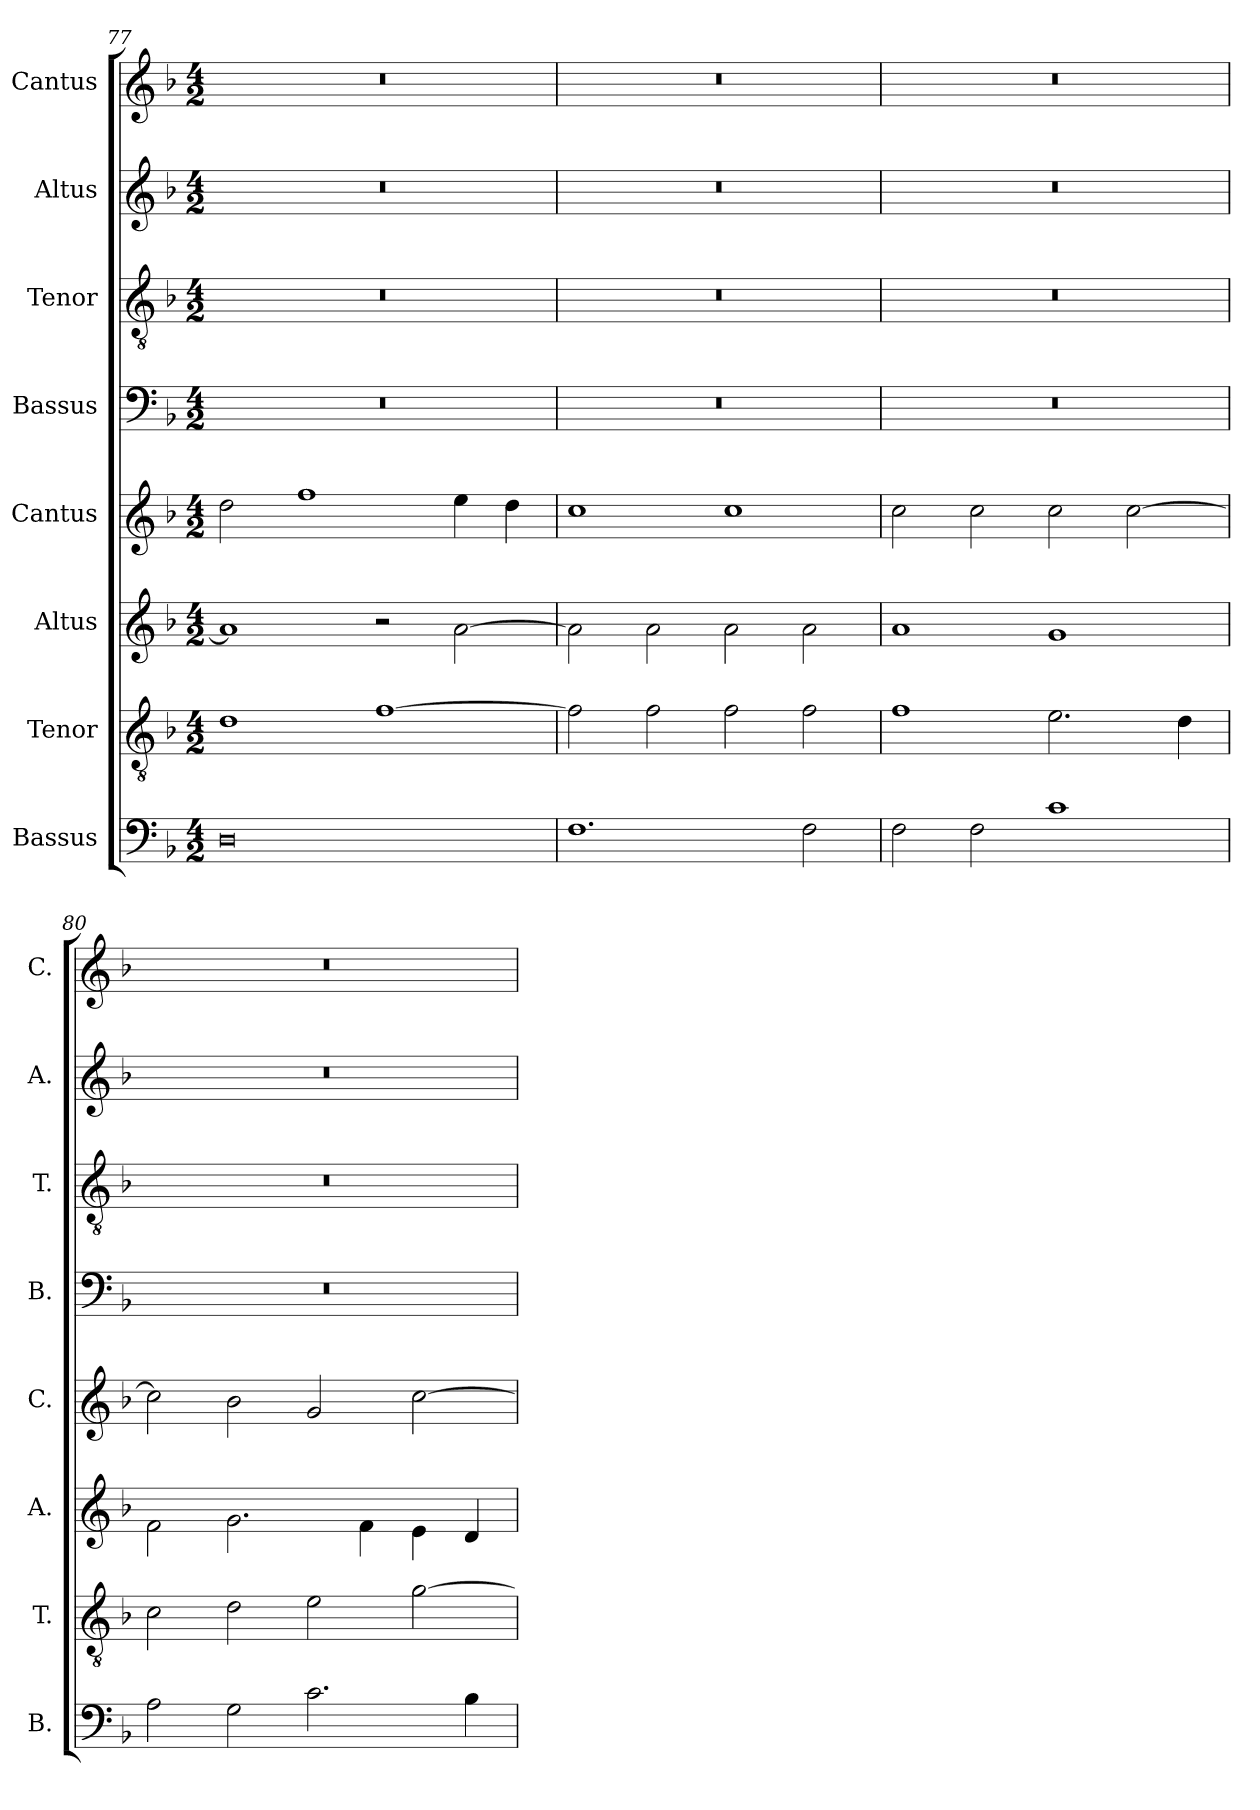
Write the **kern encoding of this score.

**kern	**kern	**kern	**kern	**kern	**kern	**kern	**kern
*part8	*part7	*part6	*part5	*part4	*part3	*part2	*part1
*staff8	*staff7	*staff6	*staff5	*staff4	*staff3	*staff2	*staff1
*I"Bassus	*I"Tenor	*I"Altus	*I"Cantus	*I"Bassus	*I"Tenor	*I"Altus	*I"Cantus
*I'B.	*I'T.	*I'A.	*I'C.	*I'B.	*I'T.	*I'A.	*I'C.
*clefF4	*clefGv2	*clefG2	*clefG2	*clefF4	*clefGv2	*clefG2	*clefG2
*k[b-]	*k[b-]	*k[b-]	*k[b-]	*k[b-]	*k[b-]	*k[b-]	*k[b-]
*M4/2	*M4/2	*M4/2	*M4/2	*M4/2	*M4/2	*M4/2	*M4/2
=77	=77	=77	=77	=77	=77	=77	=77
0D	1d	1a]	2dd\	0r	0r	0r	0r
.	.	.	1ff	.	.	.	.
.	[1f	2r	.	.	.	.	.
.	.	[2a\	4ee\	.	.	.	.
.	.	.	4dd\	.	.	.	.
=78	=78	=78	=78	=78	=78	=78	=78
1.F	2f\]	2a\]	1cc	0r	0r	0r	0r
.	2f\	2a\	.	.	.	.	.
.	2f\	2a\	1cc	.	.	.	.
2F\	2f\	2a\	.	.	.	.	.
=79	=79	=79	=79	=79	=79	=79	=79
2F\	1f	1a	2cc\	0r	0r	0r	0r
2F\	.	.	2cc\	.	.	.	.
1c	2.e\	1g	2cc\	.	.	.	.
.	.	.	[2cc\	.	.	.	.
.	4d\	.	.	.	.	.	.
!!LO:LB:g=z
=80	=80	=80	=80	=80	=80	=80	=80
2A\	2c\	2f\	2cc\]	0r	0r	0r	0r
2G\	2d\	2.g\	2b-\	.	.	.	.
2.c\	2e\	.	2g/	.	.	.	.
.	.	4f\	.	.	.	.	.
.	[2g\	4e\	[2cc\	.	.	.	.
4B-\	.	4d/	.	.	.	.	.
=	=	=	=	=	=	=	=
*-	*-	*-	*-	*-	*-	*-	*-
